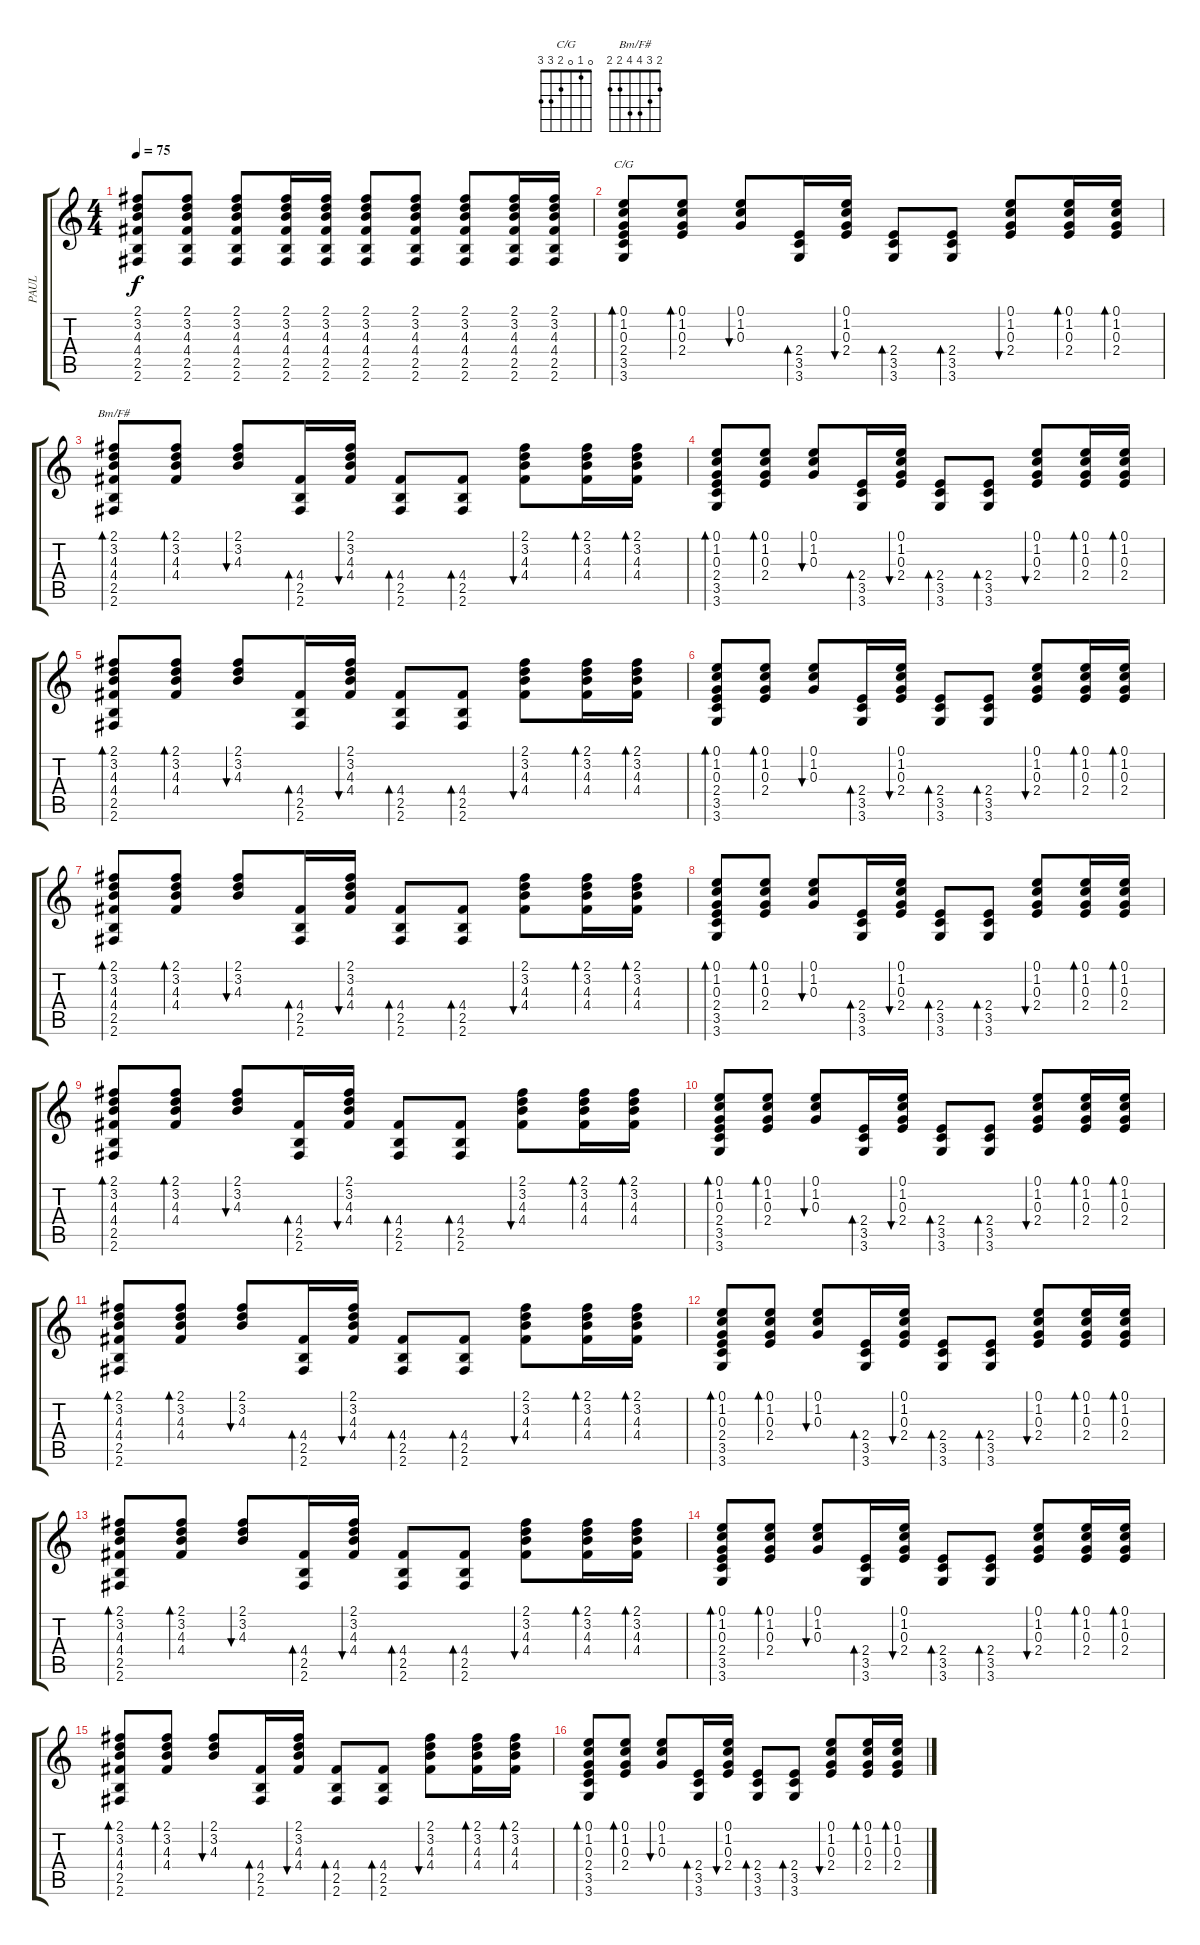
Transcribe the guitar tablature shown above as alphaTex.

\track ("PAUL" "PAUL") {instrument acousticguitarnylon}
\staff {score tabs}
\tuning (E4 B3 G3 D3 A2 E2) {hide}
\chord ("C/G" 0 1 0 2 3 3)
\chord ("Bm/F#" 2 3 4 4 2 2)
\ts (4 4)
\tempo 75
\clef g2
\ks c
(2.1 3.2 4.3 4.4 2.5 2.6).8{dy f} (2.1 3.2 4.3 4.4 2.5 2.6).8 (2.1 3.2 4.3 4.4 2.5 2.6).8 (2.1 3.2 4.3 4.4 2.5 2.6).16 (2.1 3.2 4.3 4.4 2.5 2.6).16 (2.1 3.2 4.3 4.4 2.5 2.6).8 (2.1 3.2 4.3 4.4 2.5 2.6).8 (2.1 3.2 4.3 4.4 2.5 2.6).8 (2.1 3.2 4.3 4.4 2.5 2.6).16 (2.1 3.2 4.3 4.4 2.5 2.6).16 |
(0.1 1.2 0.3 2.4 3.5 3.6).8{bd 60 ch "C/G"} (0.1 1.2 0.3 2.4).8{bd 60} (0.1 1.2 0.3).8{bu 60} (2.4 3.5 3.6).16{bd 60} (0.1 1.2 0.3 2.4).16{bu 60} (2.4 3.5 3.6).8{bd 60} (2.4 3.5 3.6).8{bd 60} (0.1 1.2 0.3 2.4).8{bu 60} (0.1 1.2 0.3 2.4).16{bd 60} (0.1 1.2 0.3 2.4).16{bd 60} |
(2.1 3.2 4.3 4.4 2.5 2.6).8{bd 60 ch "Bm/F#"} (2.1 3.2 4.3 4.4).8{bd 60} (2.1 3.2 4.3).8{bu 60} (4.4 2.5 2.6).16{bd 60} (2.1 3.2 4.3 4.4).16{bu 60} (4.4 2.5 2.6).8{bd 60} (4.4 2.5 2.6).8{bd 60} (2.1 3.2 4.3 4.4).8{bu 60} (2.1 3.2 4.3 4.4).16{bd 60} (2.1 3.2 4.3 4.4).16{bd 60} |
(0.1 1.2 0.3 2.4 3.5 3.6).8{bd 60} (0.1 1.2 0.3 2.4).8{bd 60} (0.1 1.2 0.3).8{bu 60} (2.4 3.5 3.6).16{bd 60} (0.1 1.2 0.3 2.4).16{bu 60} (2.4 3.5 3.6).8{bd 60} (2.4 3.5 3.6).8{bd 60} (0.1 1.2 0.3 2.4).8{bu 60} (0.1 1.2 0.3 2.4).16{bd 60} (0.1 1.2 0.3 2.4).16{bd 60} |
(2.1 3.2 4.3 4.4 2.5 2.6).8{bd 60} (2.1 3.2 4.3 4.4).8{bd 60} (2.1 3.2 4.3).8{bu 60} (4.4 2.5 2.6).16{bd 60} (2.1 3.2 4.3 4.4).16{bu 60} (4.4 2.5 2.6).8{bd 60} (4.4 2.5 2.6).8{bd 60} (2.1 3.2 4.3 4.4).8{bu 60} (2.1 3.2 4.3 4.4).16{bd 60} (2.1 3.2 4.3 4.4).16{bd 60} |
(0.1 1.2 0.3 2.4 3.5 3.6).8{bd 60} (0.1 1.2 0.3 2.4).8{bd 60} (0.1 1.2 0.3).8{bu 60} (2.4 3.5 3.6).16{bd 60} (0.1 1.2 0.3 2.4).16{bu 60} (2.4 3.5 3.6).8{bd 60} (2.4 3.5 3.6).8{bd 60} (0.1 1.2 0.3 2.4).8{bu 60} (0.1 1.2 0.3 2.4).16{bd 60} (0.1 1.2 0.3 2.4).16{bd 60} |
(2.1 3.2 4.3 4.4 2.5 2.6).8{bd 60} (2.1 3.2 4.3 4.4).8{bd 60} (2.1 3.2 4.3).8{bu 60} (4.4 2.5 2.6).16{bd 60} (2.1 3.2 4.3 4.4).16{bu 60} (4.4 2.5 2.6).8{bd 60} (4.4 2.5 2.6).8{bd 60} (2.1 3.2 4.3 4.4).8{bu 60} (2.1 3.2 4.3 4.4).16{bd 60} (2.1 3.2 4.3 4.4).16{bd 60} |
(0.1 1.2 0.3 2.4 3.5 3.6).8{bd 60} (0.1 1.2 0.3 2.4).8{bd 60} (0.1 1.2 0.3).8{bu 60} (2.4 3.5 3.6).16{bd 60} (0.1 1.2 0.3 2.4).16{bu 60} (2.4 3.5 3.6).8{bd 60} (2.4 3.5 3.6).8{bd 60} (0.1 1.2 0.3 2.4).8{bu 60} (0.1 1.2 0.3 2.4).16{bd 60} (0.1 1.2 0.3 2.4).16{bd 60} |
(2.1 3.2 4.3 4.4 2.5 2.6).8{bd 60} (2.1 3.2 4.3 4.4).8{bd 60} (2.1 3.2 4.3).8{bu 60} (4.4 2.5 2.6).16{bd 60} (2.1 3.2 4.3 4.4).16{bu 60} (4.4 2.5 2.6).8{bd 60} (4.4 2.5 2.6).8{bd 60} (2.1 3.2 4.3 4.4).8{bu 60} (2.1 3.2 4.3 4.4).16{bd 60} (2.1 3.2 4.3 4.4).16{bd 60} |
(0.1 1.2 0.3 2.4 3.5 3.6).8{bd 60} (0.1 1.2 0.3 2.4).8{bd 60} (0.1 1.2 0.3).8{bu 60} (2.4 3.5 3.6).16{bd 60} (0.1 1.2 0.3 2.4).16{bu 60} (2.4 3.5 3.6).8{bd 60} (2.4 3.5 3.6).8{bd 60} (0.1 1.2 0.3 2.4).8{bu 60} (0.1 1.2 0.3 2.4).16{bd 60} (0.1 1.2 0.3 2.4).16{bd 60} |
(2.1 3.2 4.3 4.4 2.5 2.6).8{bd 60} (2.1 3.2 4.3 4.4).8{bd 60} (2.1 3.2 4.3).8{bu 60} (4.4 2.5 2.6).16{bd 60} (2.1 3.2 4.3 4.4).16{bu 60} (4.4 2.5 2.6).8{bd 60} (4.4 2.5 2.6).8{bd 60} (2.1 3.2 4.3 4.4).8{bu 60} (2.1 3.2 4.3 4.4).16{bd 60} (2.1 3.2 4.3 4.4).16{bd 60} |
(0.1 1.2 0.3 2.4 3.5 3.6).8{bd 60} (0.1 1.2 0.3 2.4).8{bd 60} (0.1 1.2 0.3).8{bu 60} (2.4 3.5 3.6).16{bd 60} (0.1 1.2 0.3 2.4).16{bu 60} (2.4 3.5 3.6).8{bd 60} (2.4 3.5 3.6).8{bd 60} (0.1 1.2 0.3 2.4).8{bu 60} (0.1 1.2 0.3 2.4).16{bd 60} (0.1 1.2 0.3 2.4).16{bd 60} |
(2.1 3.2 4.3 4.4 2.5 2.6).8{bd 60} (2.1 3.2 4.3 4.4).8{bd 60} (2.1 3.2 4.3).8{bu 60} (4.4 2.5 2.6).16{bd 60} (2.1 3.2 4.3 4.4).16{bu 60} (4.4 2.5 2.6).8{bd 60} (4.4 2.5 2.6).8{bd 60} (2.1 3.2 4.3 4.4).8{bu 60} (2.1 3.2 4.3 4.4).16{bd 60} (2.1 3.2 4.3 4.4).16{bd 60} |
(0.1 1.2 0.3 2.4 3.5 3.6).8{bd 60} (0.1 1.2 0.3 2.4).8{bd 60} (0.1 1.2 0.3).8{bu 60} (2.4 3.5 3.6).16{bd 60} (0.1 1.2 0.3 2.4).16{bu 60} (2.4 3.5 3.6).8{bd 60} (2.4 3.5 3.6).8{bd 60} (0.1 1.2 0.3 2.4).8{bu 60} (0.1 1.2 0.3 2.4).16{bd 60} (0.1 1.2 0.3 2.4).16{bd 60} |
(2.1 3.2 4.3 4.4 2.5 2.6).8{bd 60} (2.1 3.2 4.3 4.4).8{bd 60} (2.1 3.2 4.3).8{bu 60} (4.4 2.5 2.6).16{bd 60} (2.1 3.2 4.3 4.4).16{bu 60} (4.4 2.5 2.6).8{bd 60} (4.4 2.5 2.6).8{bd 60} (2.1 3.2 4.3 4.4).8{bu 60} (2.1 3.2 4.3 4.4).16{bd 60} (2.1 3.2 4.3 4.4).16{bd 60} |
(0.1 1.2 0.3 2.4 3.5 3.6).8{bd 60} (0.1 1.2 0.3 2.4).8{bd 60} (0.1 1.2 0.3).8{bu 60} (2.4 3.5 3.6).16{bd 60} (0.1 1.2 0.3 2.4).16{bu 60} (2.4 3.5 3.6).8{bd 60} (2.4 3.5 3.6).8{bd 60} (0.1 1.2 0.3 2.4).8{bu 60} (0.1 1.2 0.3 2.4).16{bd 60} (0.1 1.2 0.3 2.4).16{bd 60}
